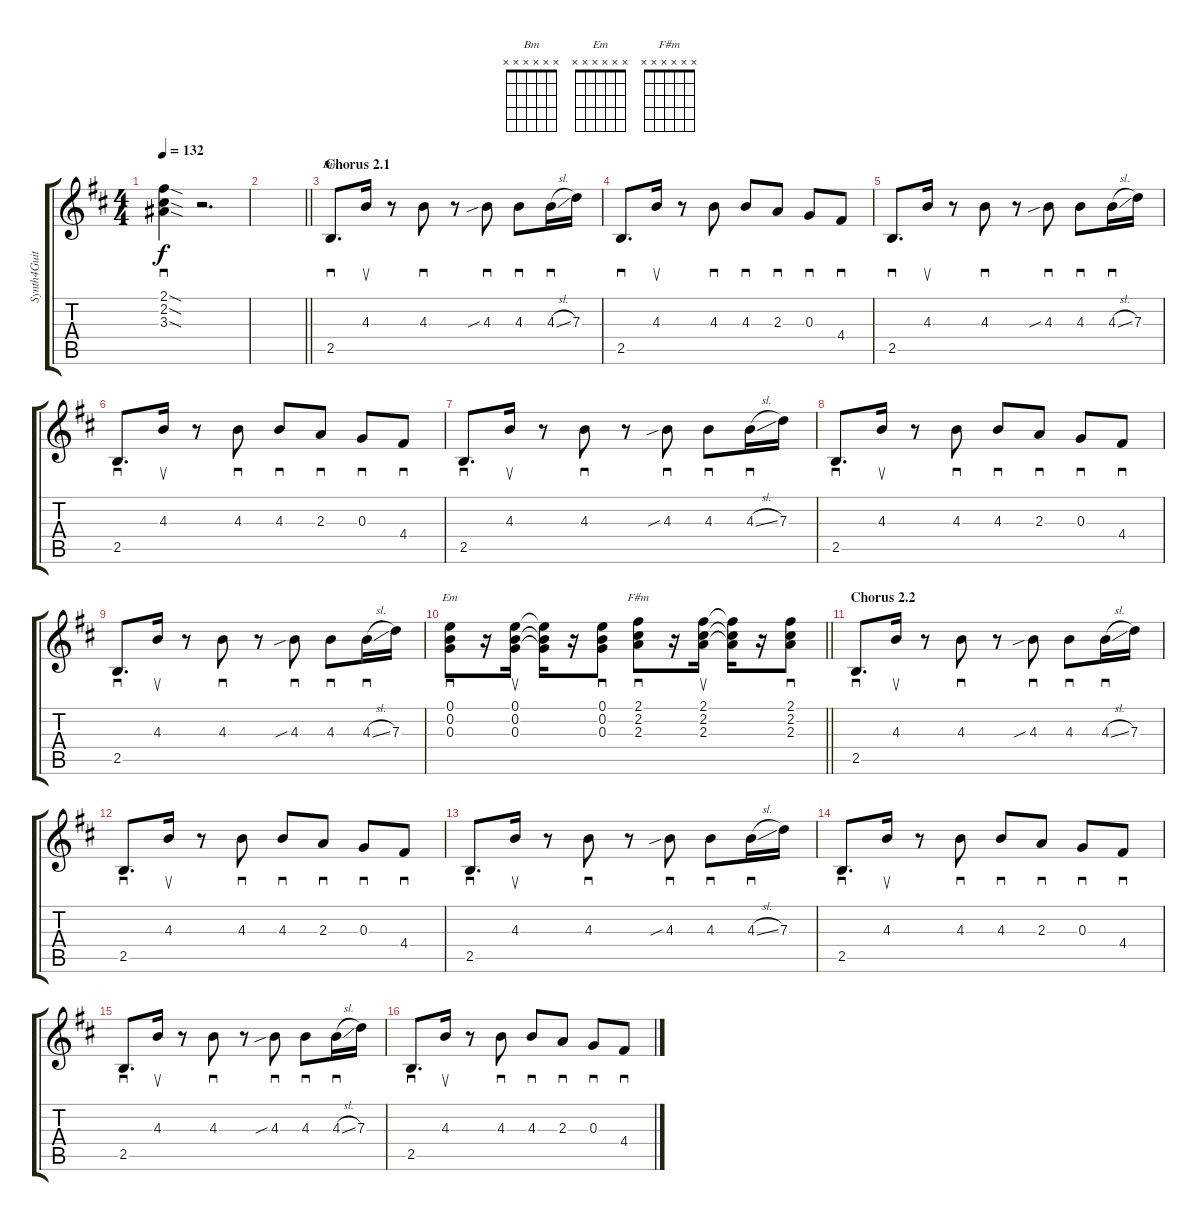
\track ("Synth4Guitar" "Synth4Guit") {instrument synthbass1}
\staff {score tabs}
\tuning (E4 B3 G3 D3 A2 E2) {hide}
\chord ("Bm" x x x x x x)
\chord ("Em" x x x x x x)
\chord ("F#m" x x x x x x)
\ts (4 4)
\tempo 132
\clef g2
\ks d
(2.1{sod} 2.2{sod} 3.3{sod}).4{sd dy f} r.2{d} |
\barLineRight lightlight
|
\section ("" "Chorus 2.1")
2.5.8{d sd ch "Bm" instrument synthbass1} 4.3.16{su} r.8 4.3.8{sd} r.8 4.3{sib}.8{sd} 4.3.8{sd} 4.3{sl}.16{sd} 7.3.16 |
2.5.8{d sd} 4.3.16{su} r.8 4.3.8{sd} 4.3.8{sd} 2.3.8{sd} 0.3.8{sd} 4.4.8{sd} |
2.5.8{d sd} 4.3.16{su} r.8 4.3.8{sd} r.8 4.3{sib}.8{sd} 4.3.8{sd} 4.3{sl}.16{sd} 7.3.16 |
2.5.8{d sd} 4.3.16{su} r.8 4.3.8{sd} 4.3.8{sd} 2.3.8{sd} 0.3.8{sd} 4.4.8{sd} |
2.5.8{d sd} 4.3.16{su} r.8 4.3.8{sd} r.8 4.3{sib}.8{sd} 4.3.8{sd} 4.3{sl}.16{sd} 7.3.16 |
2.5.8{d sd} 4.3.16{su} r.8 4.3.8{sd} 4.3.8{sd} 2.3.8{sd} 0.3.8{sd} 4.4.8{sd} |
2.5.8{d sd} 4.3.16{su} r.8 4.3.8{sd} r.8 4.3{sib}.8{sd} 4.3.8{sd} 4.3{sl}.16{sd} 7.3.16 |
\barLineRight lightlight
(0.1 0.2 0.3).8{sd ch "Em" instrument lead2sawtooth} r.16 (0.1 0.2 0.3).16{su} (0.1{t} 0.2{t} 0.3{t}).16 r.16 (0.1 0.2 0.3).8{sd} (2.1 2.2 2.3).8{sd ch "F#m"} r.16 (2.1 2.2 2.3).16{su} (2.1{t} 2.2{t} 2.3{t}).16 r.16 (2.1 2.2 2.3).8{sd} |
\section ("" "Chorus 2.2")
2.5.8{d sd instrument synthbass1} 4.3.16{su} r.8 4.3.8{sd} r.8 4.3{sib}.8{sd} 4.3.8{sd} 4.3{sl}.16{sd} 7.3.16 |
2.5.8{d sd} 4.3.16{su} r.8 4.3.8{sd} 4.3.8{sd} 2.3.8{sd} 0.3.8{sd} 4.4.8{sd} |
2.5.8{d sd} 4.3.16{su} r.8 4.3.8{sd} r.8 4.3{sib}.8{sd} 4.3.8{sd} 4.3{sl}.16{sd} 7.3.16 |
2.5.8{d sd} 4.3.16{su} r.8 4.3.8{sd} 4.3.8{sd} 2.3.8{sd} 0.3.8{sd} 4.4.8{sd} |
2.5.8{d sd} 4.3.16{su} r.8 4.3.8{sd} r.8 4.3{sib}.8{sd} 4.3.8{sd} 4.3{sl}.16{sd} 7.3.16 |
2.5.8{d sd} 4.3.16{su} r.8 4.3.8{sd} 4.3.8{sd} 2.3.8{sd} 0.3.8{sd} 4.4.8{sd}
